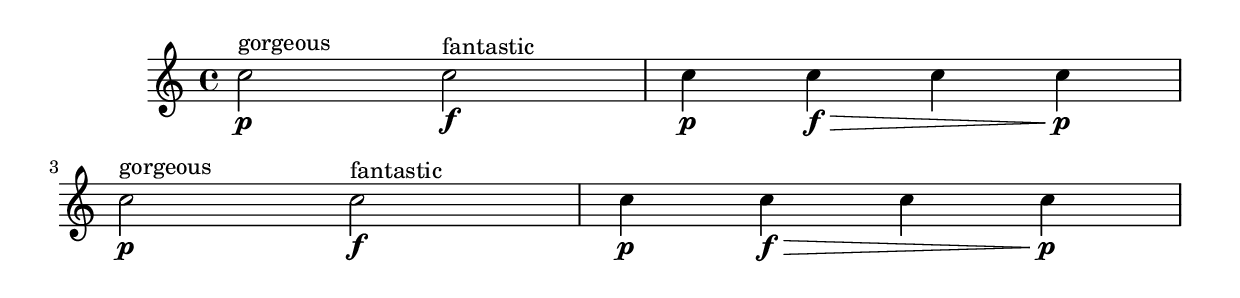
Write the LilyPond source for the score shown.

%% Do not edit this file; it is automatically
%% generated from LSR http://lsr.dsi.unimi.it
%% This file is in the public domain.
\version "2.13.39"

\header {
  lsrtags = "tweaks-and-overrides, spacing"

%% Translation of GIT committish: 5160eccb26cee0bfd802d844233e4a8d795a1e94
  texidoces = "
Mediante el establecimiento de la propiedad @code{'Y-extent} a un valor
adecuado, todos los objetos @code{DynamicLineSpanner} (reguladores e
indicaciones dinámicas textuales) se pueden alinear con un punto de
referencia común, independientemente de sus dimensiones.  De esta
manera, todos los elementos estarán alineados verticalmente,
produciendo así un resultado más satisfactorio.

Se usa una idea similar para alinear las inscripciones de texto a lo
largo de su línea de base.

"
  doctitlees = "Indicaciones dinámicas y textuales alineadas verticalmente"


%% Translation of GIT committish: 0a868be38a775ecb1ef935b079000cebbc64de40
texidocde = "
Indem man die @code{'Y-extent}-Eigenschaft auf einen passenden Wert setzt,
können alle @code{DynamicLineSpanner}-Objekte (Crescendo-Klammern und
Dynamik-Texte)  (hairpins and dynamic texts) unabhängig von ihrer
wirklichen Ausdehnung an einem gemeinsamen Referenzpunkt ausgerichtet werden.
Auf diese Weise ist jedes Element vertikal ausgerichtet und der Notensatz
sieht ansprechender aus.

Die gleiche Idee wird benutzt, um Textbeschriftungen an ihrer
Grundlinie auszurichten.

"
  doctitlede = "Vertikale Ausrichtung von Dynamik und Textbeschriftung beeinflussen"

%% Translation of GIT committish: 217cd2b9de6e783f2a5c8a42be9c70a82195ad20
  texidocfr = "
Vous pourrez, en jouant sur la propriété @code{'Y-extent}, aligner les
différents objets @code{DynamicLineSpanner} (souflets ou textuels)
quelle que soit leur étendue, par rapport à un même point de référence.
Tous les éléments seront alors centrés sur une même ligne, ce qui sera
visuellement plus agréable.

C'est le même principe qui sert à aligner les indications textuelles sur
une ligne de référence.

"
  doctitlefr = "Alignement vertical des nuances indications textuelles"


  texidoc = "
By setting the @code{'Y-extent} property to a suitable value, all
@code{DynamicLineSpanner} objects (hairpins and dynamic texts) can be
aligned to a common reference point, regardless of their actual extent.
This way, every element will be vertically aligned, thus producing a
more pleasing output.

The same idea is used to align the text scripts along their baseline.

"
  doctitle = "Vertically aligned dynamics and textscripts"
} % begin verbatim

music = \relative c'' {
  c2\p^\markup { gorgeous } c\f^\markup { fantastic }
  c4\p c\f\> c c\!\p
}

{
  \music \break
  \override DynamicLineSpanner #'staff-padding = #2.0
  \override DynamicLineSpanner #'Y-extent = #'(-1.5 . 1.5)
  \override TextScript #'Y-extent = #'(-1.5 . 1.5)
  \music
}

